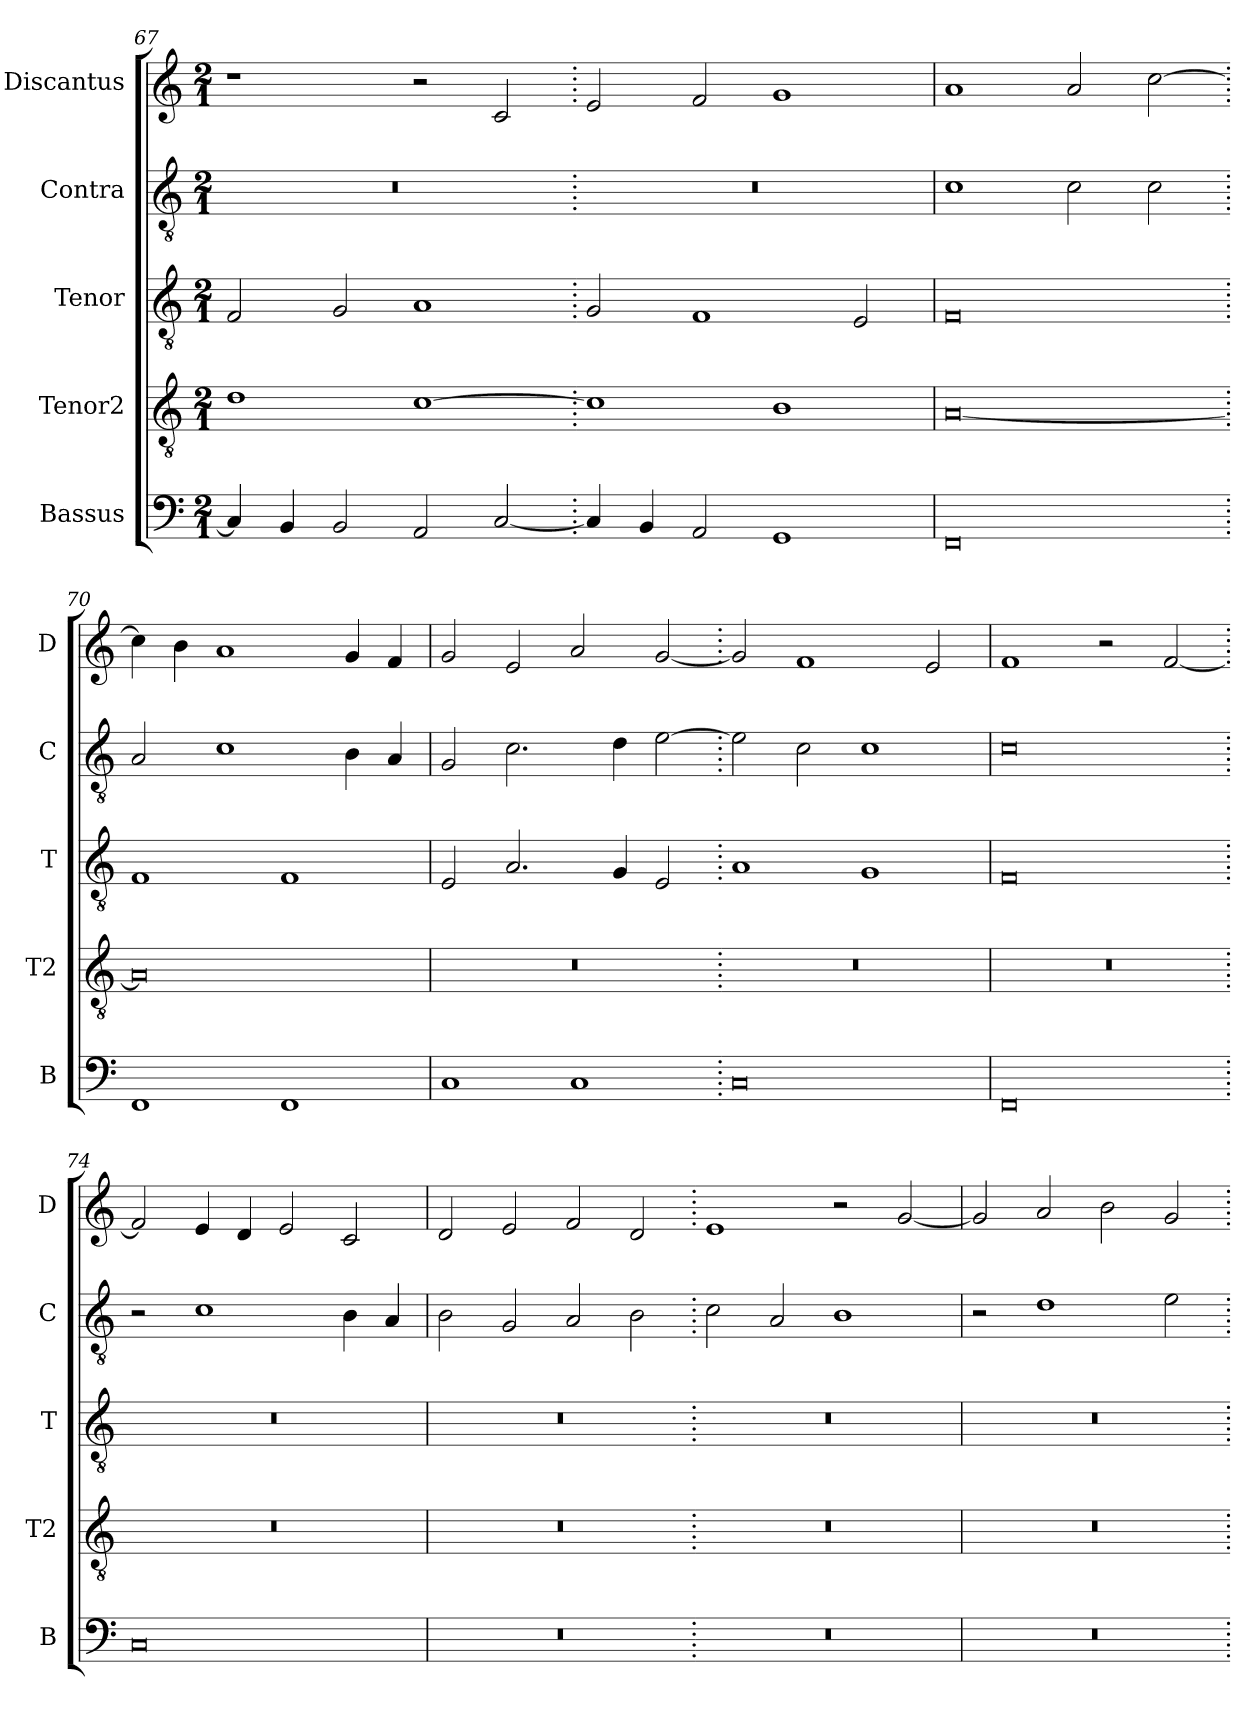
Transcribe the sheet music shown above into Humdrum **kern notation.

**kern	**kern	**kern	**kern	**kern
*part5	*part4	*part3	*part2	*part1
*staff5	*staff4	*staff3	*staff2	*staff1
*I"Bassus	*I"Tenor2	*I"Tenor	*I"Contra	*I"Discantus
*I'B	*I'T2	*I'T	*I'C	*I'D
*clefF4	*clefGv2	*clefGv2	*clefGv2	*clefG2
*k[]	*k[]	*k[]	*k[]	*k[]
*M2/1	*M2/1	*M2/1	*M2/1	*M2/1
=67	=67	=67	=67	=67
4C/]	1d	2F/	0r	1r
4BB/	.	.	.	.
2BB/	.	2G/	.	.
2AA/	[1c	1A	.	2r
[2C/	.	.	.	2c/
=68.	=68.	=68.	=68.	=68.
4C/]	1c]	2G/	0r	2e/
4BB/	.	.	.	.
2AA/	.	1F	.	2f/
1GG	1B	.	.	1g
.	.	2E/	.	.
=69	=69	=69	=69	=69
0FF	[0A	0F	1c	1a
.	.	.	2c\	2a/
.	.	.	2c\	[2cc\
=70.	=70.	=70.	=70.	=70.
1FF	0A]	1F	2A/	4cc\]
.	.	.	.	4b\
.	.	.	1c	1a
1FF	.	1F	.	.
.	.	.	4B\	4g/
.	.	.	4A/	4f/
=71	=71	=71	=71	=71
1C	0r	2E/	2G/	2g/
.	.	2.A/	2.c\	2e/
1C	.	.	.	2a/
.	.	4G/	4d\	.
.	.	2E/	[2e\	[2g/
=72.	=72.	=72.	=72.	=72.
0C	0r	1A	2e\]	2g/]
.	.	.	2c\	1f
.	.	1G	1c	.
.	.	.	.	2e/
=73	=73	=73	=73	=73
0FF	0r	0F	0c	1f
.	.	.	.	2r
.	.	.	.	[2f/
=74.	=74.	=74.	=74.	=74.
0C	0r	0r	2r	2f/]
.	.	.	1c	4e/
.	.	.	.	4d/
.	.	.	.	2e/
.	.	.	4B\	2c/
.	.	.	4A/	.
=75	=75	=75	=75	=75
0r	0r	0r	2B\	2d/
.	.	.	2G/	2e/
.	.	.	2A/	2f/
.	.	.	2B\	2d/
=76.	=76.	=76.	=76.	=76.
0r	0r	0r	2c\	1e
.	.	.	2A/	.
.	.	.	1B	2r
.	.	.	.	[2g/
=77	=77	=77	=77	=77
0r	0r	0r	2r	2g/]
.	.	.	1d	2a/
.	.	.	.	2b\
.	.	.	2e\	2g/
=.	=.	=.	=.	=.
*-	*-	*-	*-	*-
